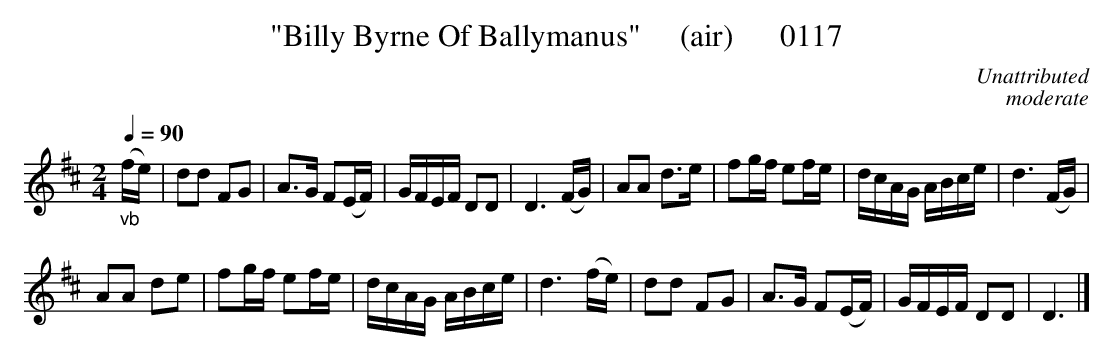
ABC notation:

X:1
T:"Billy Byrne Of Ballymanus"     (air)      0117
C:Unattributed
C:moderate
Q:1/4=90
M:2/4
L:1/16
K:D
"_vb"(fe)|d2d2 F2G2|A3G F2(EF)|GFEF D2D2|D6(FG)|A2A2 d3e|f2gf e2fe|dcAG ABce|d6(FG)|
A2A2 d2e2|f2gf e2fe|dcAG ABce|d6(fe)|d2d2 F2G2|A3G F2(EF)|GFEF D2D2|D6|]
